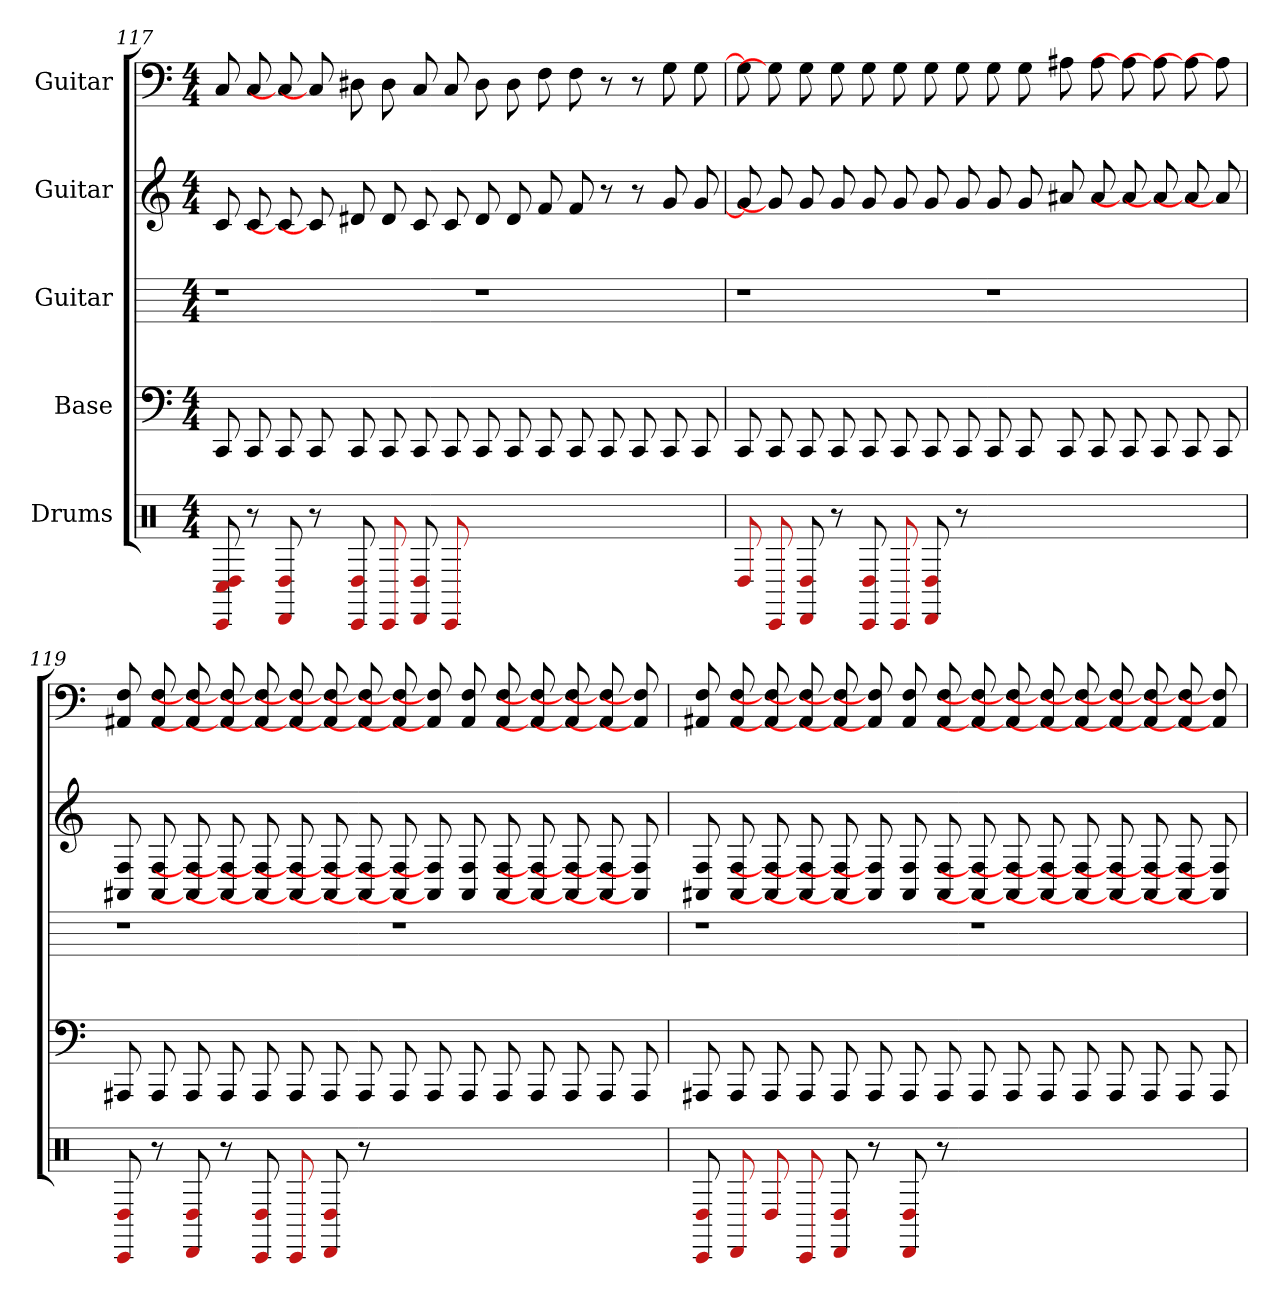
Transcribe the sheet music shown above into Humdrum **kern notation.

**kern	**kern	**kern	**kern	**kern
*part5	*part4	*part3	*part2	*part1
*staff5	*staff4	*staff3	*staff2	*staff1
*I"Drums	*I"Base	*I"Guitar	*I"Guitar	*I"Guitar
*clefX	*	*	*	*
*k[]	*k[]	*k[]	*k[]	*k[]
*M4/4	*M4/4	*M4/4	*M4/4	*M4/4
=117	=117	=117	=117	=117
8D# 8C# 8CC	8CC	1r	8c	8C
8r	8CC	.	8c	8C
8D# 8DD	8CC	.	8c]	8C]
8r	8CC	.	8c]	8C]
8D# 8CC	8CC	.	8d#	8D#
8CC	8CC	.	8d#	8D#
8D# 8DD	8CC	.	8c	8C
8CC	8CC	.	8c	8C
1ryy	8CC	1r	8d#	8D#
.	8CC	.	8d#	8D#
.	8CC	.	8f	8F
.	8CC	.	8f	8F
.	8CC	.	8r	8r
.	8CC	.	8r	8r
.	8CC	.	8g	8G
.	8CC	.	8g	8G
=118	=118	=118	=118	=118
8D#	8CC	1r	8g]	8G]
8CC	8CC	.	8g]	8G]
8D# 8DD	8CC	.	8g	8G
8r	8CC	.	8g	8G
8D# 8CC	8CC	.	8g	8G
8CC	8CC	.	8g	8G
8D# 8DD	8CC	.	8g	8G
8r	8CC	.	8g	8G
1ryy	8CC	1r	8g	8G
.	8CC	.	8g	8G
.	8CC	.	8a#	8A#
.	8CC	.	8a#	8A#
.	8CC	.	8a#]	8A#]
.	8CC	.	8a#]	8A#]
.	8CC	.	8a#]	8A#]
.	8CC	.	8a#]	8A#]
=119	=119	=119	=119	=119
8D# 8CC	8AAA#	1r	8F 8AA#	8F 8AA#
8r	8AAA#	.	8F 8AA#	8F 8AA#
8D# 8DD	8AAA#	.	8F] 8AA#]	8F] 8AA#]
8r	8AAA#	.	8F] 8AA#]	8F] 8AA#]
8D# 8CC	8AAA#	.	8F] 8AA#]	8F] 8AA#]
8CC	8AAA#	.	8F] 8AA#]	8F] 8AA#]
8D# 8DD	8AAA#	.	8F] 8AA#]	8F] 8AA#]
8r	8AAA#	.	8F] 8AA#]	8F] 8AA#]
1ryy	8AAA#	1r	8F] 8AA#]	8F] 8AA#]
.	8AAA#	.	8F] 8AA#]	8F] 8AA#]
.	8AAA#	.	8F 8AA#	8F 8AA#
.	8AAA#	.	8F 8AA#	8F 8AA#
.	8AAA#	.	8F] 8AA#]	8F] 8AA#]
.	8AAA#	.	8F] 8AA#]	8F] 8AA#]
.	8AAA#	.	8F] 8AA#]	8F] 8AA#]
.	8AAA#	.	8F] 8AA#]	8F] 8AA#]
=120	=120	=120	=120	=120
8D# 8CC	8AAA#	1r	8F 8AA#	8F 8AA#
8DD	8AAA#	.	8F 8AA#	8F 8AA#
8D#	8AAA#	.	8F] 8AA#]	8F] 8AA#]
8CC	8AAA#	.	8F] 8AA#]	8F] 8AA#]
8D# 8DD	8AAA#	.	8F] 8AA#]	8F] 8AA#]
8r	8AAA#	.	8F] 8AA#]	8F] 8AA#]
8D# 8DD	8AAA#	.	8F 8AA#	8F 8AA#
8r	8AAA#	.	8F 8AA#	8F 8AA#
1ryy	8AAA#	1r	8F] 8AA#]	8F] 8AA#]
.	8AAA#	.	8F] 8AA#]	8F] 8AA#]
.	8AAA#	.	8F] 8AA#]	8F] 8AA#]
.	8AAA#	.	8F] 8AA#]	8F] 8AA#]
.	8AAA#	.	8F] 8AA#]	8F] 8AA#]
.	8AAA#	.	8F] 8AA#]	8F] 8AA#]
.	8AAA#	.	8F] 8AA#]	8F] 8AA#]
.	8AAA#	.	8F] 8AA#]	8F] 8AA#]
=	=	=	=	=
*-	*-	*-	*-	*-
